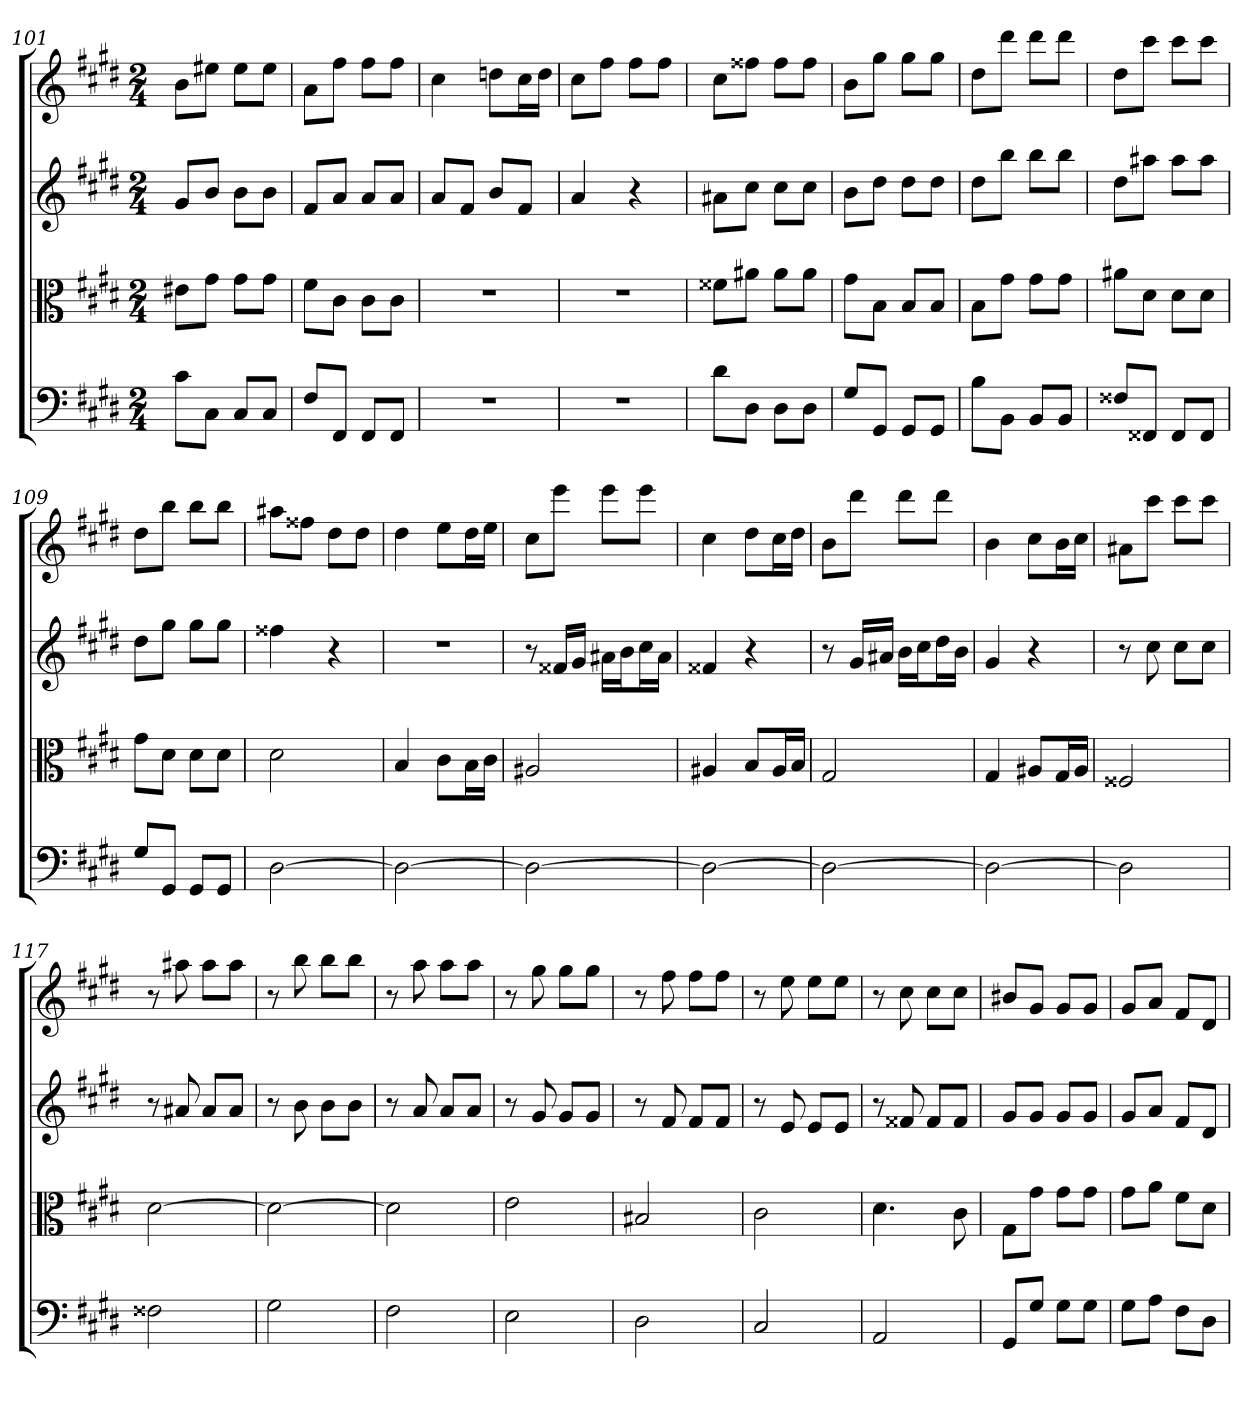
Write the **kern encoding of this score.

**kern	**kern	**kern	**kern
*part4	*part3	*part2	*part1
*staff4	*staff3	*staff2	*staff1
*clefF4	*clefC3	*	*
*k[f#c#g#d#]	*k[f#c#g#d#]	*k[f#c#g#d#]	*k[f#c#g#d#]
*E:	*E:	*E:	*E:
*M2/4	*M2/4	*M2/4	*M2/4
=101	=101	=101	=101
8c#\L	8e#X\L	8g#L	8bL
8C#\J	8g#\J	8bJ	8ee#XJ
8C#/L	8g#\L	8bL	8ee#L
8C#/J	8g#\J	8bJ	8ee#J
=102	=102	=102	=102
8F#/L	8f#\L	8f#L	8aL
8FF#/J	8c#\J	8aJ	8ff#J
8FF#/L	8c#\L	8aL	8ff#L
8FF#/J	8c#\J	8aJ	8ff#J
=103	=103	=103	=103
2r	2r	8aL	4cc#
.	.	8f#J	.
.	.	8bL	8ddnL
.	.	8f#J	16cc#L
.	.	.	16ddJJ
=104	=104	=104	=104
2r	2r	4a	8cc#L
.	.	.	8ff#J
.	.	4r	8ff#L
.	.	.	8ff#J
=105	=105	=105	=105
8d#\L	8f##X\L	8a#XL	8cc#L
8D#\J	8a#X\J	8cc#J	8ff##XJ
8D#\L	8a#\L	8cc#L	8ff##L
8D#\J	8a#\J	8cc#J	8ff##J
=106	=106	=106	=106
8G#/L	8g#\L	8bL	8bL
8GG#/J	8B\J	8dd#J	8gg#J
8GG#/L	8B/L	8dd#L	8gg#L
8GG#/J	8B/J	8dd#J	8gg#J
=107	=107	=107	=107
8B\L	8B\L	8dd#L	8dd#L
8BB\J	8g#\J	8bbJ	8ddd#J
8BB/L	8g#\L	8bbL	8ddd#L
8BB/J	8g#\J	8bbJ	8ddd#J
=108	=108	=108	=108
8F##X/L	8a#X\L	8dd#L	8dd#L
8FF##X/J	8d#\J	8aa#XJ	8ccc#J
8FF##/L	8d#\L	8aa#L	8ccc#L
8FF##/J	8d#\J	8aa#J	8ccc#J
=109	=109	=109	=109
8G#/L	8g#\L	8dd#L	8dd#L
8GG#/J	8d#\J	8gg#J	8bbJ
8GG#/L	8d#\L	8gg#L	8bbL
8GG#/J	8d#\J	8gg#J	8bbJ
=110	=110	=110	=110
[2D#	2d#	4ff##X	8aa#XL
.	.	.	8ff##XJ
.	.	4r	8dd#L
.	.	.	8dd#J
=111	=111	=111	=111
2D#_	4B	2r	4dd#
.	8c#\L	.	8eeL
.	16B\L	.	16dd#L
.	16c#\JJ	.	16eeJJ
=112	=112	=112	=112
2D#_	2A#X	8r	8cc#L
.	.	16f##XLL	8eeeJ
.	.	16g#JJ	.
.	.	16a#XLL	8eeeL
.	.	16bJ	.
.	.	16cc#L	8eeeJ
.	.	16a#JJ	.
=113	=113	=113	=113
2D#_	4A#X	4f##X	4cc#
.	8B/L	4r	8dd#L
.	16A#/L	.	16cc#L
.	16B/JJ	.	16dd#JJ
=114	=114	=114	=114
2D#_	2G#	8r	8bL
.	.	16g#LL	8ddd#J
.	.	16a#XJJ	.
.	.	16bLL	8ddd#L
.	.	16cc#J	.
.	.	16dd#L	8ddd#J
.	.	16bJJ	.
=115	=115	=115	=115
2D#_	4G#	4g#	4b
.	8A#X/L	4r	8cc#L
.	16G#/L	.	16bL
.	16A#/JJ	.	16cc#JJ
=116	=116	=116	=116
2D#]	2F##X	8r	8a#XL
.	.	8cc#	8ccc#J
.	.	8cc#L	8ccc#L
.	.	8cc#J	8ccc#J
=117	=117	=117	=117
2F##X	[2d#	8r	8r
.	.	8a#X	8aa#X
.	.	8a#L	8aa#L
.	.	8a#J	8aa#J
=118	=118	=118	=118
2G#	2d#_	8r	8r
.	.	8b	8bb
.	.	8bL	8bbL
.	.	8bJ	8bbJ
=119	=119	=119	=119
2F#	2d#]	8r	8r
.	.	8a	8aa
.	.	8aL	8aaL
.	.	8aJ	8aaJ
=120	=120	=120	=120
2E	2e	8r	8r
.	.	8g#	8gg#
.	.	8g#L	8gg#L
.	.	8g#J	8gg#J
=121	=121	=121	=121
2D#	2B#X	8r	8r
.	.	8f#	8ff#
.	.	8f#L	8ff#L
.	.	8f#J	8ff#J
=122	=122	=122	=122
2C#	2c#	8r	8r
.	.	8e	8ee
.	.	8eL	8eeL
.	.	8eJ	8eeJ
=123	=123	=123	=123
2AA	4.d#	8r	8r
.	.	8f##X	8cc#
.	.	8f##L	8cc#L
.	8c#	8f##J	8cc#J
=124	=124	=124	=124
8GG#/L	8G#\L	8g#L	8b#XL
8G#/J	8g#\J	8g#J	8g#J
8G#\L	8g#\L	8g#L	8g#L
8G#\J	8g#\J	8g#J	8g#J
=125	=125	=125	=125
8G#\L	8g#\L	8g#L	8g#L
8A\J	8a\J	8aJ	8aJ
8F#\L	8f#\L	8f#L	8f#L
8D#\J	8d#\J	8d#J	8d#J
=	=	=	=
*-	*-	*-	*-
